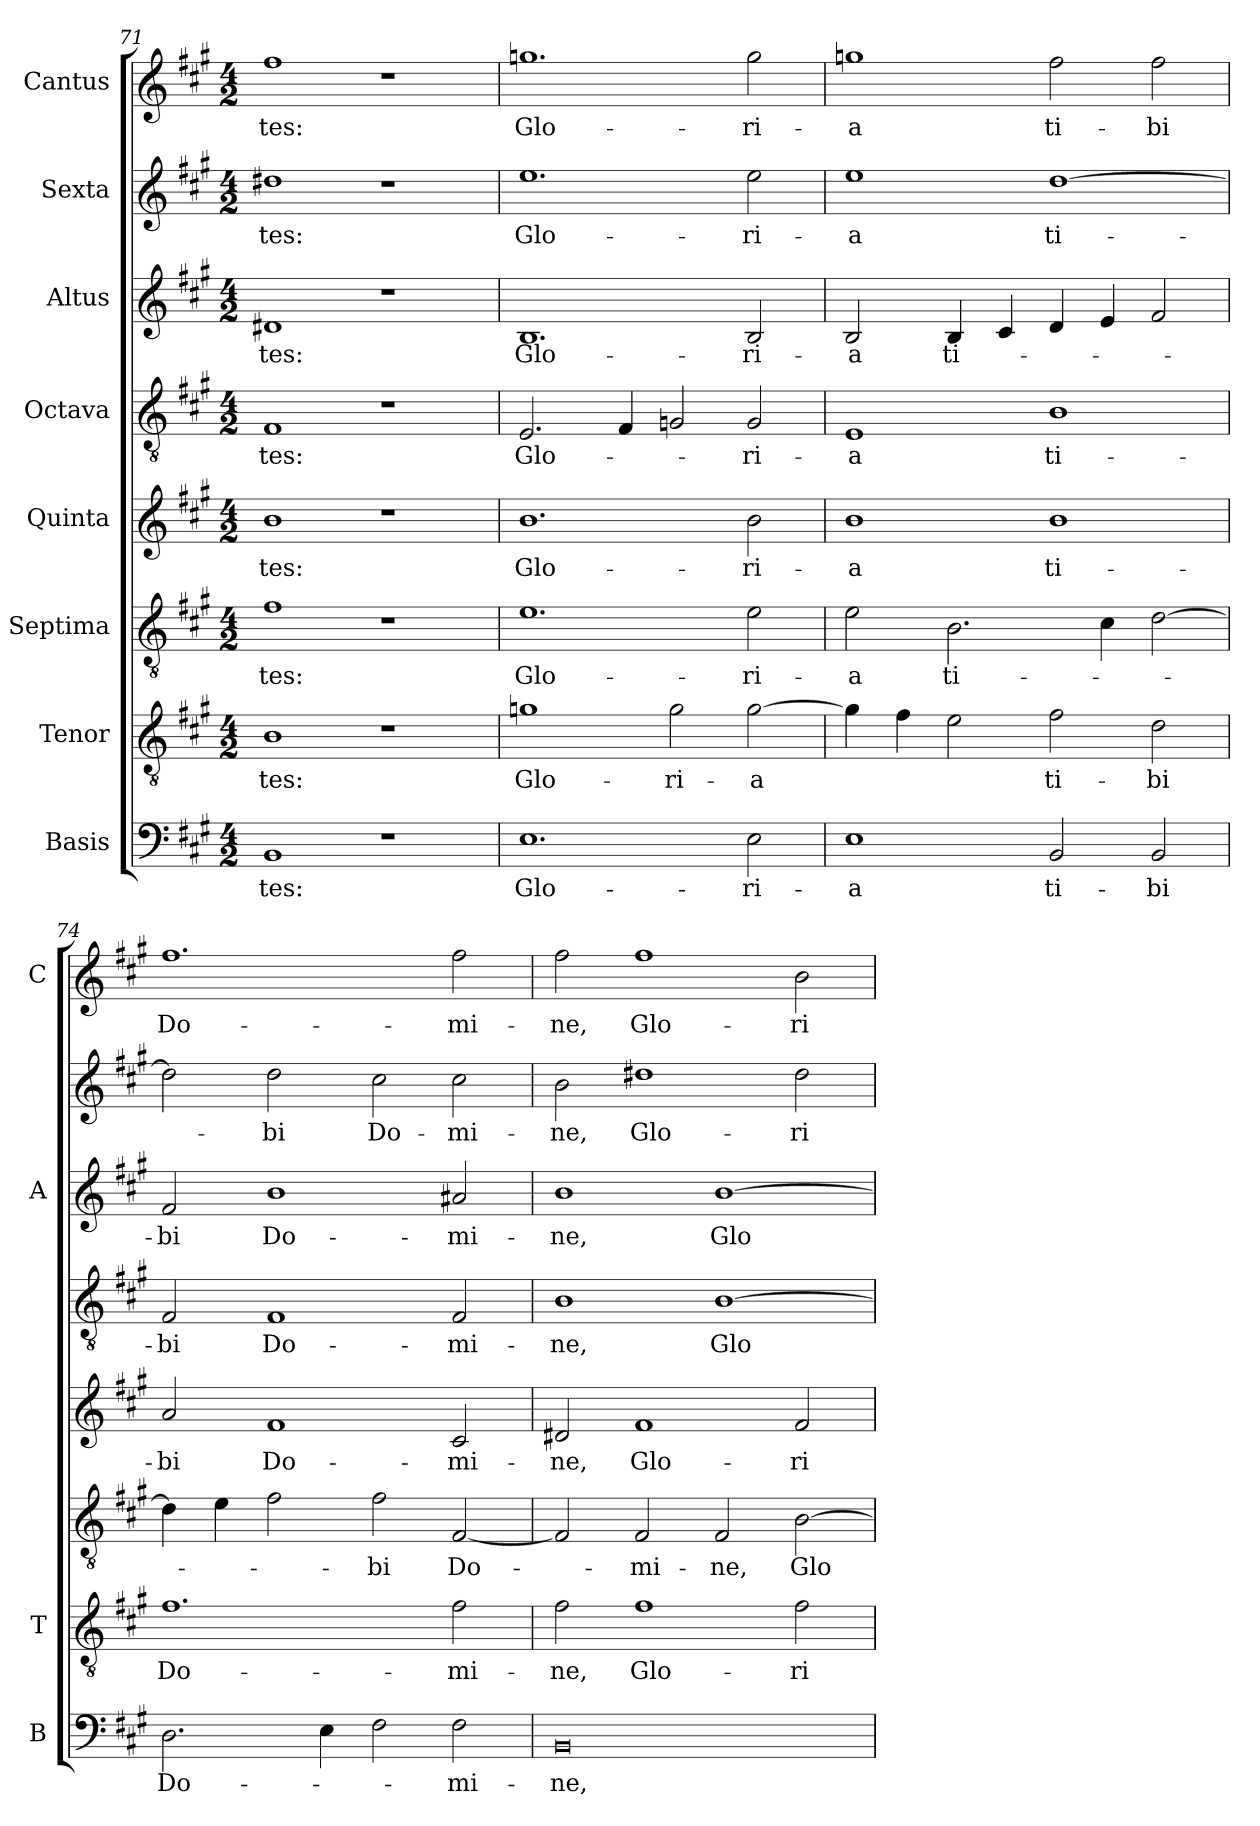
**kern	**text	**kern	**text	**kern	**text	**kern	**text	**kern	**text	**kern	**text	**kern	**text	**kern	**text
*part8	*part8	*part7	*part7	*part6	*part6	*part5	*part5	*part4	*part4	*part3	*part3	*part2	*part2	*part1	*part1
*staff8	*staff8	*staff7	*staff7	*staff6	*staff6	*staff5	*staff5	*staff4	*staff4	*staff3	*staff3	*staff2	*staff2	*staff1	*staff1
*I"Basis	*	*I"Tenor	*	*I"Septima	*	*I"Quinta	*	*I"Octava	*	*I"Altus	*	*I"Sexta	*	*I"Cantus	*
*I'B	*	*I'T	*	*	*	*	*	*	*	*I'A	*	*	*	*I'C	*
!!LO:PB:g=z
*clefF4	*	*clefGv2	*	*clefGv2	*	*clefG2	*	*clefGv2	*	*clefG2	*	*clefG2	*	*clefG2	*
*k[f#c#g#]	*	*k[f#c#g#]	*	*k[f#c#g#]	*	*k[f#c#g#]	*	*k[f#c#g#]	*	*k[f#c#g#]	*	*k[f#c#g#]	*	*k[f#c#g#]	*
*A:	*	*A:	*	*A:	*	*A:	*	*A:	*	*A:	*	*A:	*	*A:	*
*M4/2	*	*M4/2	*	*M4/2	*	*M4/2	*	*M4/2	*	*M4/2	*	*M4/2	*	*M4/2	*
=71	=71	=71	=71	=71	=71	=71	=71	=71	=71	=71	=71	=71	=71	=71	=71
!	!LO:LY:b	!	!LO:LY:b	!	!LO:LY:b	!	!LO:LY:b	!	!LO:LY:b	!	!LO:LY:b	!	!LO:LY:b	!	!LO:LY:b
1BB	-tes:	1B	-tes:	1f#	-tes:	1b	-tes:	1F#	-tes:	1d#X	-tes:	1dd#X	-tes:	1ff#	-tes:
1r	.	1r	.	1r	.	1r	.	1r	.	1r	.	1r	.	1r	.
=72	=72	=72	=72	=72	=72	=72	=72	=72	=72	=72	=72	=72	=72	=72	=72
!	!LO:LY:b	!	!LO:LY:b	!	!LO:LY:b	!	!LO:LY:b	!	!LO:LY:b	!	!LO:LY:b	!	!LO:LY:b	!	!LO:LY:b
1.E	Glo-	1gn	Glo-	1.e	Glo-	1.b	Glo-	2.E/	Glo-	1.B	Glo-	1.ee	Glo-	1.ggn	Glo-
.	.	.	.	.	.	.	.	4F#/	.	.	.	.	.	.	.
!	!	!	!LO:LY:b	!	!	!	!	!	!	!	!	!	!	!	!
.	.	2g\	-ri-	.	.	.	.	2Gn/	.	.	.	.	.	.	.
!	!LO:LY:b	!	!LO:LY:b	!	!LO:LY:b	!	!LO:LY:b	!	!LO:LY:b	!	!LO:LY:b	!	!LO:LY:b	!	!LO:LY:b
2E\	-ri-	[2g\	-a	2e\	-ri-	2b\	-ri-	2G/	-ri-	2B/	-ri-	2ee\	-ri-	2gg\	-ri-
=73	=73	=73	=73	=73	=73	=73	=73	=73	=73	=73	=73	=73	=73	=73	=73
!	!LO:LY:b	!	!	!	!LO:LY:b	!	!LO:LY:b	!	!LO:LY:b	!	!LO:LY:b	!	!LO:LY:b	!	!LO:LY:b
1E	-a	4g\]	.	2e\	-a	1b	-a	1E	-a	2B/	-a	1ee	-a	1ggn	-a
.	.	4f#\	.	.	.	.	.	.	.	.	.	.	.	.	.
!	!	!	!	!	!LO:LY:b	!	!	!	!	!	!LO:LY:b	!	!	!	!
.	.	2e\	.	2.B\	ti-	.	.	.	.	4B/	ti-	.	.	.	.
.	.	.	.	.	.	.	.	.	.	4c#/	.	.	.	.	.
!	!LO:LY:b	!	!LO:LY:b	!	!	!	!LO:LY:b	!	!LO:LY:b	!	!	!	!LO:LY:b	!	!LO:LY:b
2BB/	ti-	2f#\	ti-	.	.	1b	ti-	1B	ti-	4d/	.	[1dd	ti-	2ff#\	ti-
.	.	.	.	4c#\	.	.	.	.	.	4e/	.	.	.	.	.
!	!LO:LY:b	!	!LO:LY:b	!	!	!	!	!	!	!	!	!	!	!	!LO:LY:b
2BB/	-bi	2d\	-bi	[2d\	.	.	.	.	.	2f#/	.	.	.	2ff#\	-bi
=74	=74	=74	=74	=74	=74	=74	=74	=74	=74	=74	=74	=74	=74	=74	=74
!	!LO:LY:b	!	!LO:LY:b	!	!	!	!LO:LY:b	!	!LO:LY:b	!	!LO:LY:b	!	!	!	!LO:LY:b
2.D\	Do-	1.f#	Do-	4d\]	.	2a/	-bi	2F#/	-bi	2f#/	-bi	2dd\]	.	1.ff#	Do-
.	.	.	.	4e\	.	.	.	.	.	.	.	.	.	.	.
!	!	!	!	!	!	!	!LO:LY:b	!	!LO:LY:b	!	!LO:LY:b	!	!LO:LY:b	!	!
.	.	.	.	2f#\	.	1f#	Do-	1F#	Do-	1b	Do-	2dd\	-bi	.	.
4E\	.	.	.	.	.	.	.	.	.	.	.	.	.	.	.
!	!	!	!	!	!LO:LY:b	!	!	!	!	!	!	!	!LO:LY:b	!	!
2F#\	.	.	.	2f#\	-bi	.	.	.	.	.	.	2cc#\	Do-	.	.
!	!LO:LY:b	!	!LO:LY:b	!	!LO:LY:b	!	!LO:LY:b	!	!LO:LY:b	!	!LO:LY:b	!	!LO:LY:b	!	!LO:LY:b
2F#\	-mi-	2f#\	-mi-	[2F#/	Do-	2c#/	-mi-	2F#/	-mi-	2a#X/	-mi-	2cc#\	-mi-	2ff#\	-mi-
!!LO:LB:g=z
=75	=75	=75	=75	=75	=75	=75	=75	=75	=75	=75	=75	=75	=75	=75	=75
!	!LO:LY:b	!	!LO:LY:b	!	!	!	!LO:LY:b	!	!LO:LY:b	!	!LO:LY:b	!	!LO:LY:b	!	!LO:LY:b
0BB	-ne,	2f#\	-ne,	2F#/]	.	2d#X/	-ne,	1B	-ne,	1b	-ne,	2b\	-ne,	2ff#\	-ne,
!	!	!	!LO:LY:b	!	!LO:LY:b	!	!LO:LY:b	!	!	!	!	!	!LO:LY:b	!	!LO:LY:b
.	.	1f#	Glo-	2F#/	-mi-	1f#	Glo-	.	.	.	.	1dd#X	Glo-	1ff#	Glo-
!	!	!	!	!	!LO:LY:b	!	!	!	!LO:LY:b	!	!LO:LY:b	!	!	!	!
.	.	.	.	2F#/	-ne,	.	.	[1B	Glo-	[1b	Glo-	.	.	.	.
!	!	!	!LO:LY:b	!	!LO:LY:b	!	!LO:LY:b	!	!	!	!	!	!LO:LY:b	!	!LO:LY:b
.	.	2f#\	-ri-	[2B\	Glo-	2f#/	-ri-	.	.	.	.	2dd#\	-ri-	2b\	-ri-
=	=	=	=	=	=	=	=	=	=	=	=	=	=	=	=
*-	*-	*-	*-	*-	*-	*-	*-	*-	*-	*-	*-	*-	*-	*-	*-
